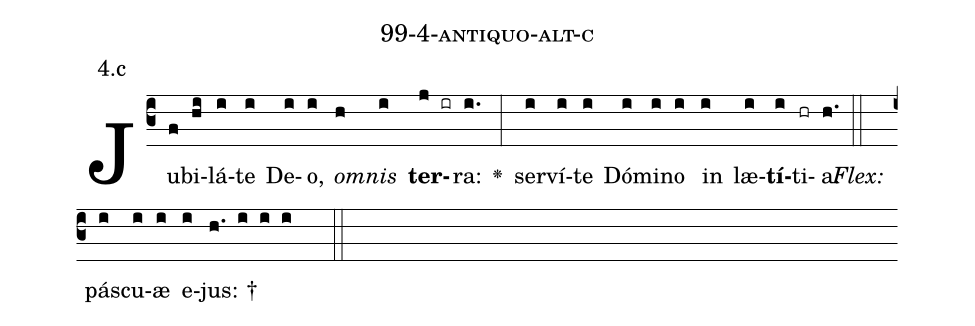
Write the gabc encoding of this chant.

name: 99-4-antiquo-alt-c;
annotation: 4.c;
%%
(c3)Ju(f)bi(hi)lá(i)te(i) De(i)o,(i) <i>om</i>(h)<i>nis</i>(i) <b>ter</b>(j ir)ra:(i.) <v>\greheightstar</v>(:) ser(i)ví(i)te(i) Dó(i)mi(i)no(i) in(i) læ(i)<b>tí</b>(i)ti(hr)a.(h.) (::)
<i>Flex:</i>()  pás(i)cu(i)æ(i) e(i)jus: †(h. i i i  ::)

%E(i) u(i) o(i) u(i) a(i) e.(h.) (::)
